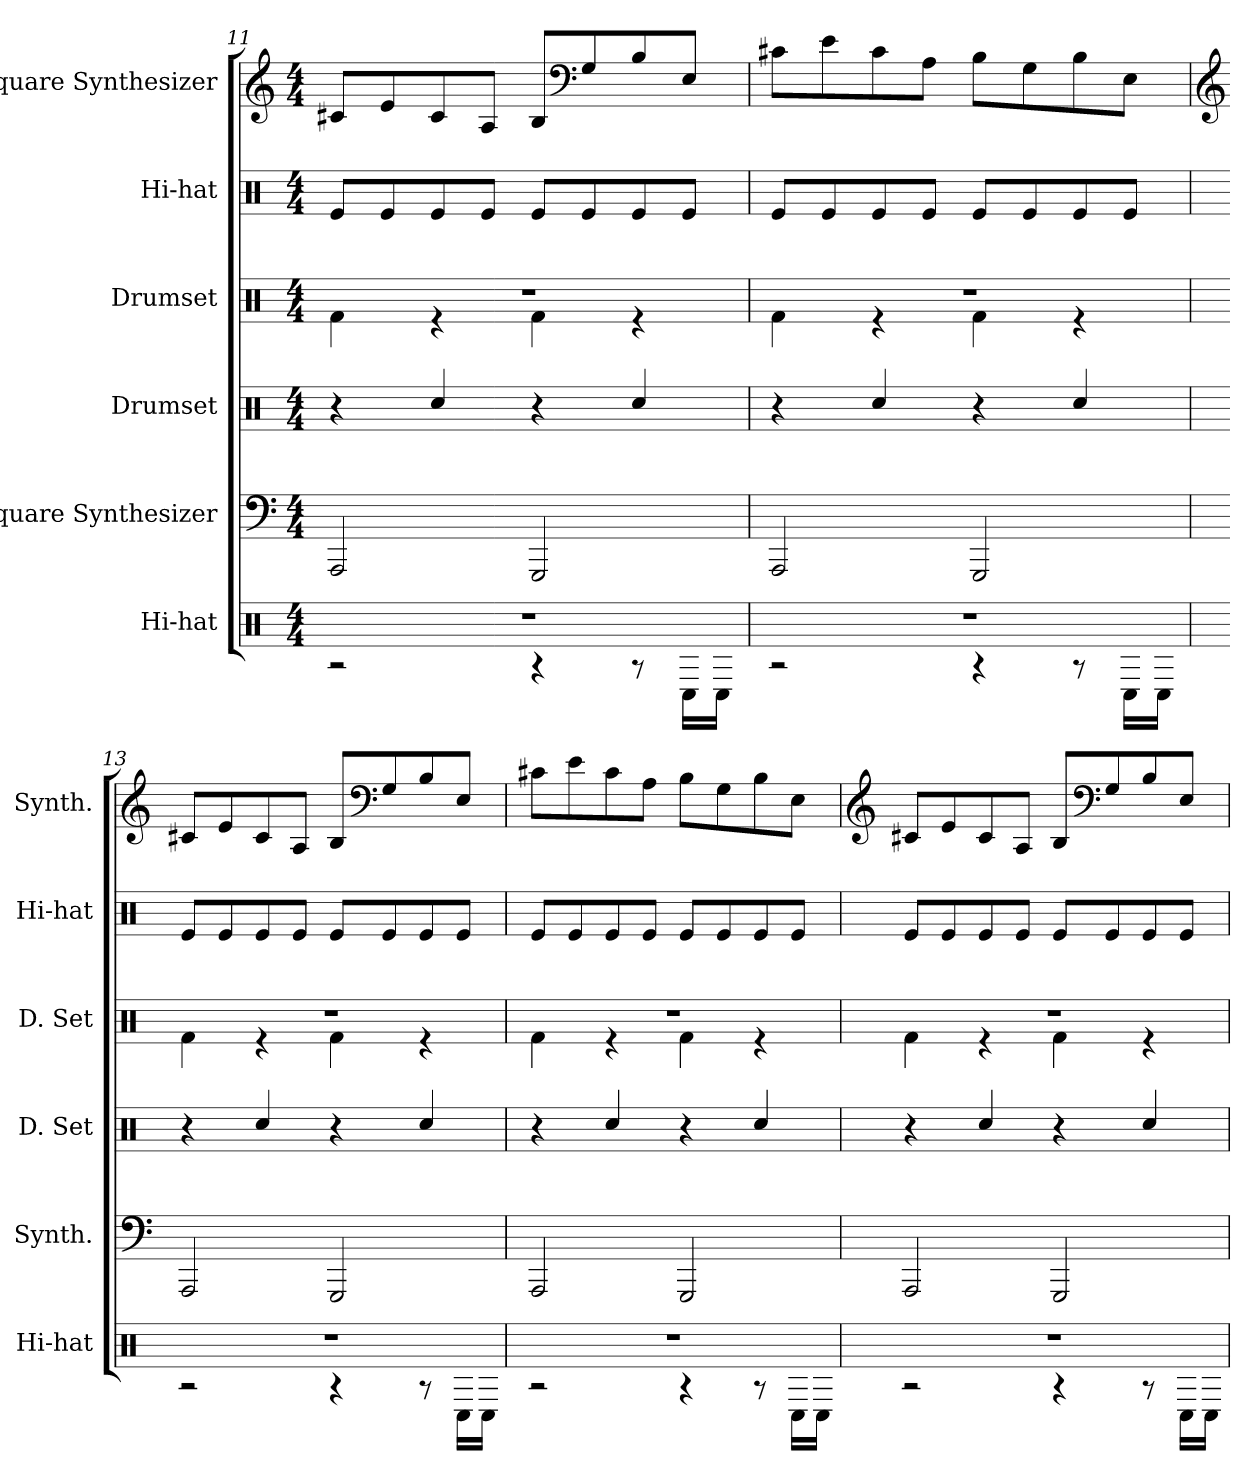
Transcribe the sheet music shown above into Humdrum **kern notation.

**kern	**kern	**kern	**kern	**kern	**kern
*part6	*part5	*part4	*part3	*part2	*part1
*staff6	*staff5	*staff4	*staff3	*staff2	*staff1
*I"Hi-hat	*I"Square Synthesizer	*I"Drumset	*I"Drumset	*I"Hi-hat	*I"Square Synthesizer
*I'Hi-hat	*I'Synth.	*I'D. Set	*I'D. Set	*I'Hi-hat	*I'Synth.
*clefX	*clefF4	*clefX	*clefX	*clefX	*clefG2
*k[]	*k[]	*k[]	*k[]	*k[]	*k[]
*M4/4	*M4/4	*M4/4	*M4/4	*M4/4	*M4/4
=11	=11	=11	=11	=11	=11
*^	*	*	*^	*	*
1r	2r	2AAA/	4r	1r	4Rf\	8Re/L	8c#X/L
.	.	.	.	.	.	8Re/	8e/
.	.	.	4Rcc/	.	4r	8Re/	8c#/
.	.	.	.	.	.	8Re/J	8A/J
.	4r	2GGG/	4r	.	4Rf\	8Re/L	8B/L
*	*	*	*	*	*	*	*clefF4
.	.	.	.	.	.	8Re/	8G/
.	8r	.	4Rcc/	.	4r	8Re/	8B/
.	16RC\LL	.	.	.	.	8Re/J	8E/J
.	16RC\JJ	.	.	.	.	.	.
=12	=12	=12	=12	=12	=12	=12	=12
1r	2r	2AAA/	4r	1r	4Rf\	8Re/L	8c#X\L
.	.	.	.	.	.	8Re/	8e\
.	.	.	4Rcc/	.	4r	8Re/	8c#\
.	.	.	.	.	.	8Re/J	8A\J
.	4r	2GGG/	4r	.	4Rf\	8Re/L	8B\L
.	.	.	.	.	.	8Re/	8G\
.	8r	.	4Rcc/	.	4r	8Re/	8B\
.	16RC\LL	.	.	.	.	8Re/J	8E\J
.	16RC\JJ	.	.	.	.	.	.
!!LO:PB:g=z
=13	=13	=13	=13	=13	=13	=13	=13
*	*	*	*	*	*	*	*clefG2
1r	2r	2AAA/	4r	1r	4Rf\	8Re/L	8c#X/L
.	.	.	.	.	.	8Re/	8e/
.	.	.	4Rcc/	.	4r	8Re/	8c#/
.	.	.	.	.	.	8Re/J	8A/J
.	4r	2GGG/	4r	.	4Rf\	8Re/L	8B/L
*	*	*	*	*	*	*	*clefF4
.	.	.	.	.	.	8Re/	8G/
.	8r	.	4Rcc/	.	4r	8Re/	8B/
.	16RC\LL	.	.	.	.	8Re/J	8E/J
.	16RC\JJ	.	.	.	.	.	.
=14	=14	=14	=14	=14	=14	=14	=14
1r	2r	2AAA/	4r	1r	4Rf\	8Re/L	8c#X\L
.	.	.	.	.	.	8Re/	8e\
.	.	.	4Rcc/	.	4r	8Re/	8c#\
.	.	.	.	.	.	8Re/J	8A\J
.	4r	2GGG/	4r	.	4Rf\	8Re/L	8B\L
.	.	.	.	.	.	8Re/	8G\
.	8r	.	4Rcc/	.	4r	8Re/	8B\
.	16RC\LL	.	.	.	.	8Re/J	8E\J
.	16RC\JJ	.	.	.	.	.	.
=15	=15	=15	=15	=15	=15	=15	=15
*	*	*	*	*	*	*	*clefG2
1r	2r	2AAA/	4r	1r	4Rf\	8Re/L	8c#X/L
.	.	.	.	.	.	8Re/	8e/
.	.	.	4Rcc/	.	4r	8Re/	8c#/
.	.	.	.	.	.	8Re/J	8A/J
.	4r	2GGG/	4r	.	4Rf\	8Re/L	8B/L
*	*	*	*	*	*	*	*clefF4
.	.	.	.	.	.	8Re/	8G/
.	8r	.	4Rcc/	.	4r	8Re/	8B/
.	16RC\LL	.	.	.	.	8Re/J	8E/J
.	16RC\JJ	.	.	.	.	.	.
*v	*v	*	*	*v	*v	*	*
=	=	=	=	=	=
*-	*-	*-	*-	*-	*-
